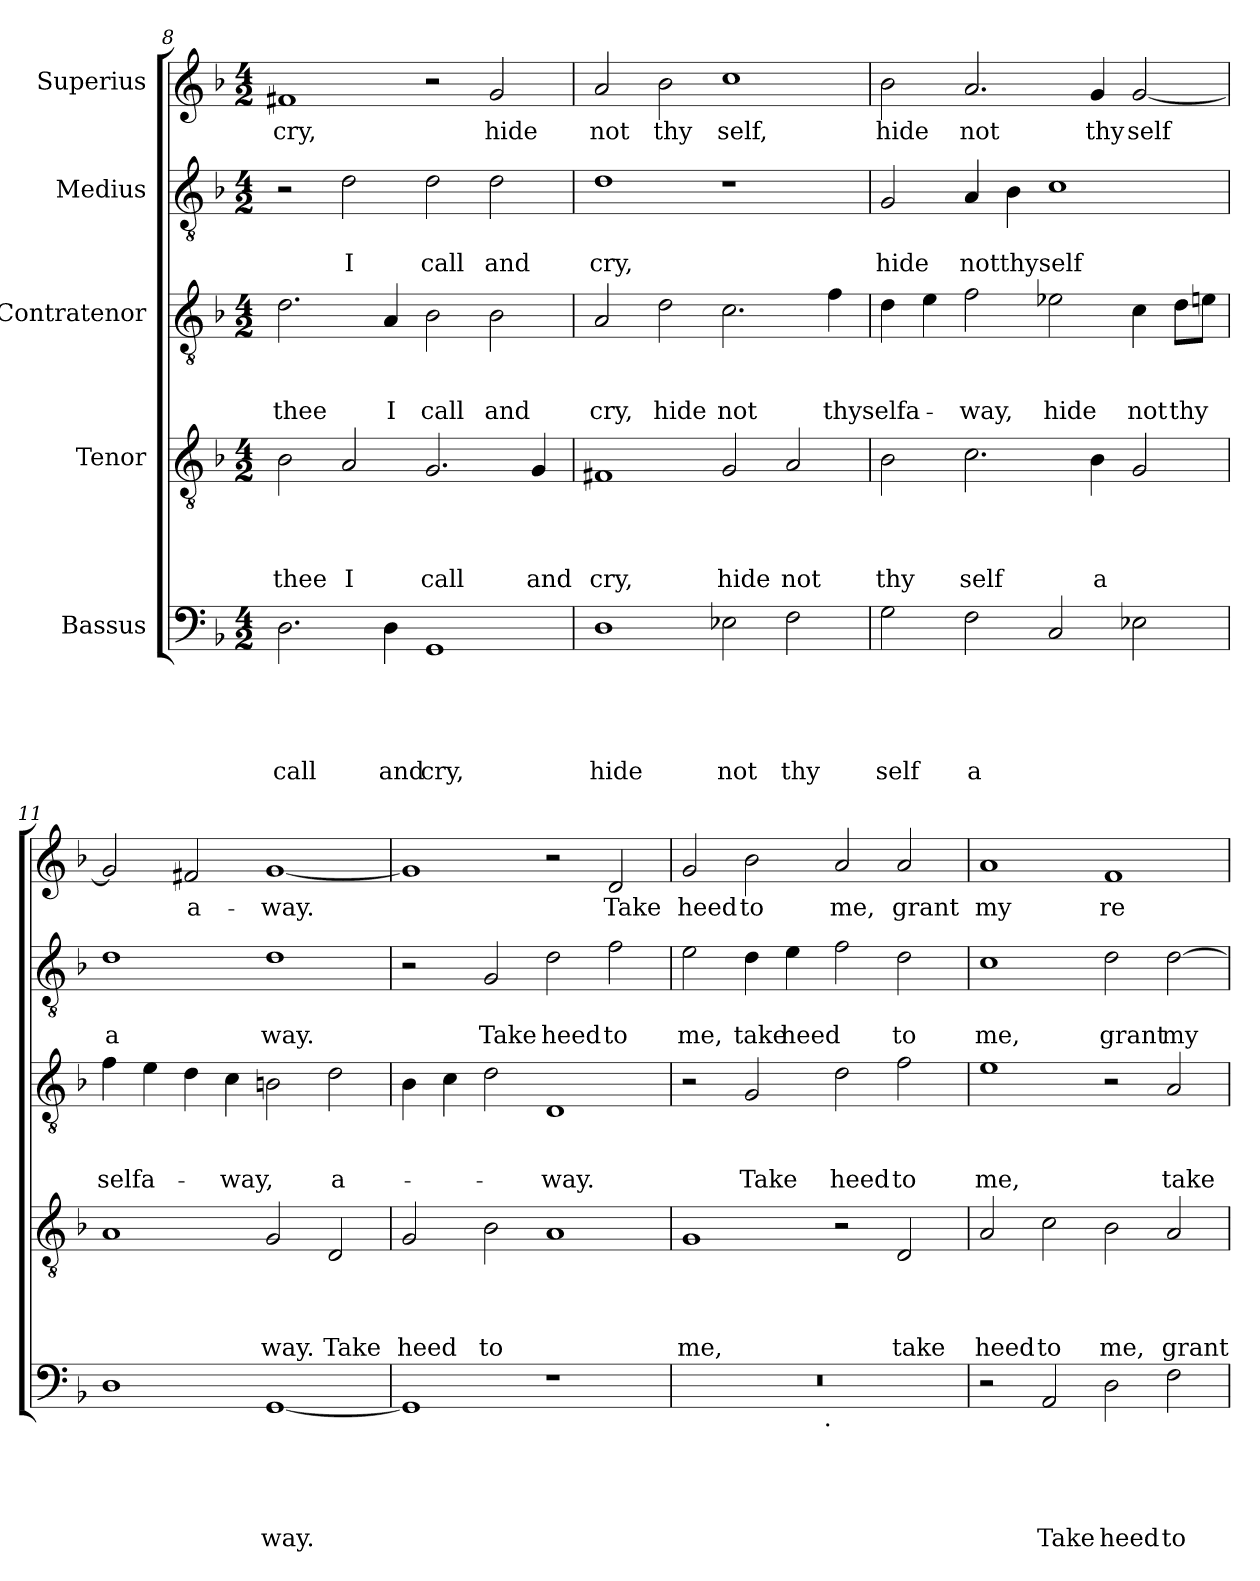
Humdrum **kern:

**kern	**text	**text	**text	**text	**text	**kern	**text	**text	**text	**text	**kern	**text	**text	**text	**kern	**text	**text	**kern	**text
*part5	*part5	*part5	*part5	*part5	*part5	*part4	*part4	*part4	*part4	*part4	*part3	*part3	*part3	*part3	*part2	*part2	*part2	*part1	*part1
*staff5	*staff5	*staff5	*staff5	*staff5	*staff5	*staff4	*staff4	*staff4	*staff4	*staff4	*staff3	*staff3	*staff3	*staff3	*staff2	*staff2	*staff2	*staff1	*staff1
*I"Bassus	*	*	*	*	*	*I"Tenor	*	*	*	*	*I"Contratenor	*	*	*	*I"Medius	*	*	*I"Superius	*
*clefF4	*	*	*	*	*	*clefGv2	*	*	*	*	*clefGv2	*	*	*	*clefGv2	*	*	*clefG2	*
*k[b-]	*	*	*	*	*	*k[b-]	*	*	*	*	*k[b-]	*	*	*	*k[b-]	*	*	*k[b-]	*
*F:	*	*	*	*	*	*F:	*	*	*	*	*F:	*	*	*	*F:	*	*	*F:	*
*M4/2	*	*	*	*	*	*M4/2	*	*	*	*	*M4/2	*	*	*	*M4/2	*	*	*M4/2	*
=8	=8	=8	=8	=8	=8	=8	=8	=8	=8	=8	=8	=8	=8	=8	=8	=8	=8	=8	=8
!	!	!	!	!	!LO:LY:b	!	!	!	!	!LO:LY:b	!	!	!	!LO:LY:b	!	!	!	!	!LO:LY:b
2.D\	.	.	.	.	call	2B-\	.	.	.	thee	2.d\	.	.	thee	2r	.	.	1f#X	cry,
!	!	!	!	!	!	!	!	!	!	!LO:LY:b	!	!	!	!	!	!	!LO:LY:b	!	!
.	.	.	.	.	.	2A/	.	.	.	I	.	.	.	.	2d\	.	I	.	.
!	!	!	!	!	!LO:LY:b	!	!	!	!	!	!	!	!	!LO:LY:b	!	!	!	!	!
4D\	.	.	.	.	and	.	.	.	.	.	4A/	.	.	I	.	.	.	.	.
!	!	!	!	!	!LO:LY:b	!	!	!	!	!LO:LY:b	!	!	!	!LO:LY:b	!	!	!LO:LY:b	!	!
1GG	.	.	.	.	cry,	2.G/	.	.	.	call	2B-\	.	.	call	2d\	.	call	2r	.
!	!	!	!	!	!	!	!	!	!	!	!	!	!	!LO:LY:b	!	!	!LO:LY:b	!	!LO:LY:b
.	.	.	.	.	.	.	.	.	.	.	2B-\	.	.	and	2d\	.	and	2g/	hide
!	!	!	!	!	!	!	!	!	!	!LO:LY:b	!	!	!	!	!	!	!	!	!
.	.	.	.	.	.	4G/	.	.	.	and	.	.	.	.	.	.	.	.	.
=9	=9	=9	=9	=9	=9	=9	=9	=9	=9	=9	=9	=9	=9	=9	=9	=9	=9	=9	=9
!	!	!	!	!	!LO:LY:b	!	!	!	!	!LO:LY:b	!	!	!	!LO:LY:b	!	!	!LO:LY:b	!	!LO:LY:b
1D	.	.	.	.	hide	1F#X	.	.	.	cry,	2A/	.	.	cry,	1d	.	cry,	2a/	not
!	!	!	!	!	!	!	!	!	!	!	!	!	!	!LO:LY:b	!	!	!	!	!LO:LY:b
.	.	.	.	.	.	.	.	.	.	.	2d\	.	.	hide	.	.	.	2b-\	thy
!	!	!	!	!	!LO:LY:b	!	!	!	!	!LO:LY:b	!	!	!	!LO:LY:b	!	!	!	!	!LO:LY:b
2E-X\	.	.	.	.	not	2G/	.	.	.	hide	2.c\	.	.	not	1r	.	.	1cc	self,
!	!	!	!	!	!LO:LY:b	!	!	!	!	!LO:LY:b	!	!	!	!	!	!	!	!	!
2F\	.	.	.	.	thy	2A/	.	.	.	not	.	.	.	.	.	.	.	.	.
!	!	!	!	!	!	!	!	!	!	!	!	!	!	!LO:LY:b	!	!	!	!	!
.	.	.	.	.	.	.	.	.	.	.	4f\	.	.	thyselfa-	.	.	.	.	.
=10	=10	=10	=10	=10	=10	=10	=10	=10	=10	=10	=10	=10	=10	=10	=10	=10	=10	=10	=10
!	!	!	!	!	!LO:LY:b	!	!	!	!	!LO:LY:b	!	!	!	!	!	!	!LO:LY:b	!	!LO:LY:b
2G\	.	.	.	.	self	2B-\	.	.	.	thy	4d\	.	.	.	2G/	.	hide	2b-\	hide
.	.	.	.	.	.	.	.	.	.	.	4e\	.	.	.	.	.	.	.	.
!	!	!	!	!	!LO:LY:b	!	!	!	!	!LO:LY:b	!	!	!	!LO:LY:b	!	!	!LO:LY:b	!	!LO:LY:b
2F\	.	.	.	.	a	2.c\	.	.	.	self	2f\	.	.	-way,	4A/	.	notthyself	2.a/	not
.	.	.	.	.	.	.	.	.	.	.	.	.	.	.	4B-\	.	.	.	.
!	!	!	!	!	!	!	!	!	!	!	!	!	!	!LO:LY:b	!	!	!	!	!
2C/	.	.	.	.	.	.	.	.	.	.	2e-X\	.	.	hide	1c	.	.	.	.
!	!	!	!	!	!	!	!	!	!	!LO:LY:b	!	!	!	!	!	!	!	!	!LO:LY:b
.	.	.	.	.	.	4B-\	.	.	.	a	.	.	.	.	.	.	.	4g/	thy
!	!	!	!	!	!	!	!	!	!	!	!	!	!	!LO:LY:b	!	!	!	!	!LO:LY:b
2E-X\	.	.	.	.	.	2G/	.	.	.	.	4c\	.	.	not	.	.	.	[<2g/	self
!	!	!	!	!	!	!	!	!	!	!	!	!	!	!LO:LY:b	!	!	!	!	!
.	.	.	.	.	.	.	.	.	.	.	8d\L	.	.	thy	.	.	.	.	.
.	.	.	.	.	.	.	.	.	.	.	8en\J	.	.	.	.	.	.	.	.
=11	=11	=11	=11	=11	=11	=11	=11	=11	=11	=11	=11	=11	=11	=11	=11	=11	=11	=11	=11
!	!	!	!	!	!	!	!	!	!	!	!	!	!	!LO:LY:b	!	!	!LO:LY:b	!	!
1D	.	.	.	.	.	1A	.	.	.	.	4f\	.	.	selfa-	1d	.	a	2g/]	.
.	.	.	.	.	.	.	.	.	.	.	4e\	.	.	.	.	.	.	.	.
!	!	!	!	!	!	!	!	!	!	!	!	!	!	!	!	!	!	!	!LO:LY:b
.	.	.	.	.	.	.	.	.	.	.	4d\	.	.	.	.	.	.	2f#X/	a-
!	!	!	!	!	!	!	!	!	!	!	!	!	!	!LO:LY:b	!	!	!	!	!
.	.	.	.	.	.	.	.	.	.	.	4c\	.	.	-way,	.	.	.	.	.
!	!	!	!	!	!LO:LY:b	!	!	!	!	!LO:LY:b	!	!	!	!	!	!	!LO:LY:b	!	!LO:LY:b
[<1GG	.	.	.	.	way.	2G/	.	.	.	way.	2Bn\	.	.	.	1d	.	way.	[<1g	-way.
!	!	!	!	!	!	!	!	!	!	!LO:LY:b	!	!	!	!LO:LY:b	!	!	!	!	!
.	.	.	.	.	.	2D/	.	.	.	Take	2d\	.	.	a-	.	.	.	.	.
=12	=12	=12	=12	=12	=12	=12	=12	=12	=12	=12	=12	=12	=12	=12	=12	=12	=12	=12	=12
!	!	!	!	!	!	!	!	!	!	!LO:LY:b	!	!	!	!	!	!	!	!	!
1GG]	.	.	.	.	.	2G/	.	.	.	heed	4B-\	.	.	.	2r	.	.	1g]	.
.	.	.	.	.	.	.	.	.	.	.	4c\	.	.	.	.	.	.	.	.
!	!	!	!	!	!	!	!	!	!	!LO:LY:b	!	!	!	!	!	!	!LO:LY:b	!	!
.	.	.	.	.	.	2B-\	.	.	.	to	2d\	.	.	.	2G/	.	Take	.	.
!	!	!	!	!	!	!	!	!	!	!	!	!	!	!LO:LY:b	!	!	!LO:LY:b	!	!
1r	.	.	.	.	.	1A	.	.	.	.	1D	.	.	-way.	2d\	.	heed	2r	.
!	!	!	!	!	!	!	!	!	!	!	!	!	!	!	!	!	!LO:LY:b	!	!LO:LY:b
.	.	.	.	.	.	.	.	.	.	.	.	.	.	.	2f\	.	to	2d/	Take
!!LO:LB:g=z
=13	=13	=13	=13	=13	=13	=13	=13	=13	=13	=13	=13	=13	=13	=13	=13	=13	=13	=13	=13
!	!	!	!	!	!	!	!	!	!	!LO:LY:b	!	!	!	!	!	!	!LO:LY:b	!	!LO:LY:b
*^	*	*	*	*	*	*	*	*	*	*	*	*	*	*	*	*	*	*	*
0r	2ryy	.	.	.	.	.	1G	.	.	.	me,	2r	.	.	.	2e\	.	me,	2g/	heed
!	!	!	!	!	!	!	!	!	!	!	!	!	!	!	!LO:LY:b	!	!	!LO:LY:b	!	!LO:LY:b
.	4...ryy	.	.	.	.	.	.	.	.	.	.	2G/	.	.	Take	4d\	.	take	2b-\	to
!	!	!	!	!	!	!	!	!	!	!	!	!	!	!	!	!	!	!LO:LY:b	!	!
.	.	.	.	.	.	.	.	.	.	.	.	.	.	.	.	4e\	.	heed	.	.
!	!LO:TX:b:t=.	!	!	!	!	!	!	!	!	!	!	!	!	!	!	!	!	!	!	!
.	1ryy	.	.	.	.	.	.	.	.	.	.	.	.	.	.	.	.	.	.	.
!	!	!	!	!	!	!	!	!	!	!	!	!	!	!	!LO:LY:b	!	!	!	!	!LO:LY:b
.	.	.	.	.	.	.	2r	.	.	.	.	2d\	.	.	heed	2f\	.	.	2a/	me,
!	!	!	!	!	!	!	!	!	!	!	!LO:LY:b	!	!	!	!LO:LY:b	!	!	!LO:LY:b	!	!LO:LY:b
.	.	.	.	.	.	.	2D/	.	.	.	take	2f\	.	.	to	2d\	.	to	2a/	grant
.	32ryy	.	.	.	.	.	.	.	.	.	.	.	.	.	.	.	.	.	.	.
=14	=14	=14	=14	=14	=14	=14	=14	=14	=14	=14	=14	=14	=14	=14	=14	=14	=14	=14	=14	=14
!	!	!	!	!	!	!	!	!	!	!	!LO:LY:b	!	!	!	!LO:LY:b	!	!	!LO:LY:b	!	!LO:LY:b
*v	*v	*	*	*	*	*	*	*	*	*	*	*	*	*	*	*	*	*	*	*
2r	.	.	.	.	.	2A/	.	.	.	heed	1e	.	.	me,	1c	.	me,	1a	my
!	!	!	!	!	!LO:LY:b	!	!	!	!	!LO:LY:b	!	!	!	!	!	!	!	!	!
2AA/	.	.	.	.	Take	2c\	.	.	.	to	.	.	.	.	.	.	.	.	.
!	!	!	!	!	!LO:LY:b	!	!	!	!	!LO:LY:b	!	!	!	!	!	!	!LO:LY:b	!	!LO:LY:b
2D\	.	.	.	.	heed	2B-\	.	.	.	me,	2r	.	.	.	2d\	.	grant	1f	re
!	!	!	!	!	!LO:LY:b	!	!	!	!	!LO:LY:b	!	!	!	!LO:LY:b	!	!	!LO:LY:b	!	!
2F\	.	.	.	.	to	2A/	.	.	.	grant	2A/	.	.	take	[>2d\	.	my	.	.
=	=	=	=	=	=	=	=	=	=	=	=	=	=	=	=	=	=	=	=
*-	*-	*-	*-	*-	*-	*-	*-	*-	*-	*-	*-	*-	*-	*-	*-	*-	*-	*-	*-
